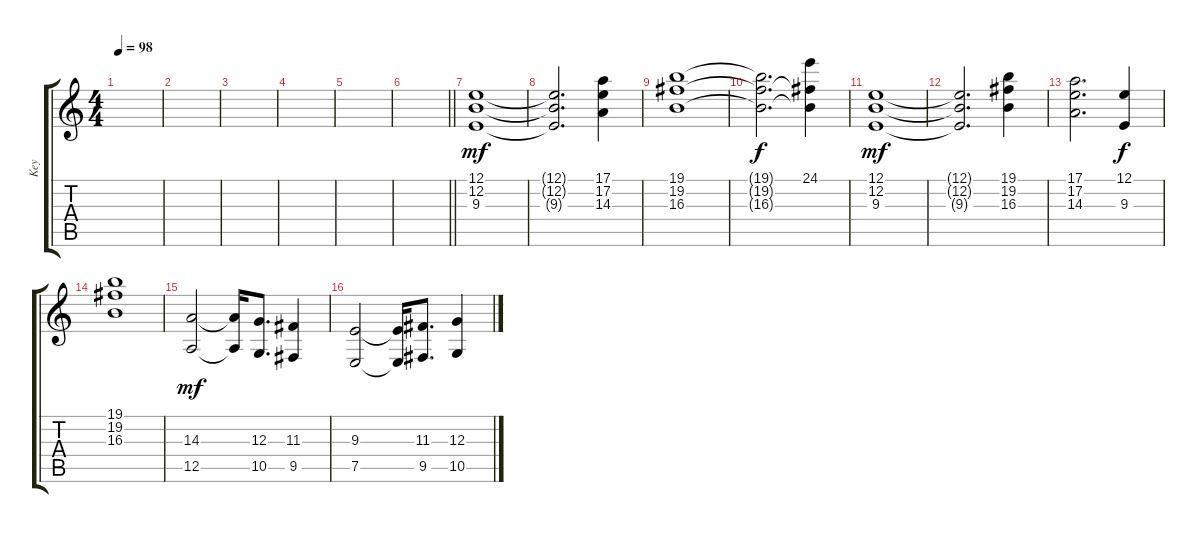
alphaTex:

\track ("Key" "Key") {instrument pad8sweep}
\staff {score tabs}
\tuning (E4 B3 G3 D3 A2 E2) {hide}
\ts (4 4)
\tempo 98
\clef g2
\ks c
|
|
|
|
|
\barLineRight lightlight
|
(12.1 12.2 9.3).1{dy mf instrument stringensemble1} |
(12.1{t} 12.2{t} 9.3{t}).2{d} (17.1 17.2 14.3).4 |
(19.1 19.2 16.3).1 |
(19.1{t} 19.2{t} 16.3{t}).2{d dy f} (24.1 19.2{t} 16.3{t}).4 |
(12.1 12.2 9.3).1{dy mf} |
(12.1{t} 12.2{t} 9.3{t}).2{d} (19.1 19.2 16.3).4 |
(17.1 17.2 14.3).2{d} (12.1 9.3).4{dy f} |
(19.1 19.2 16.3).1 |
(14.3 12.5).2{dy mf} (14.3{t} 12.5{t}).16 (12.3 10.5).8{d} (11.3 9.5).4 |
(9.3 7.5).2 (9.3{t} 7.5{t}).16 (11.3 9.5).8{d} (12.3 10.5).4
